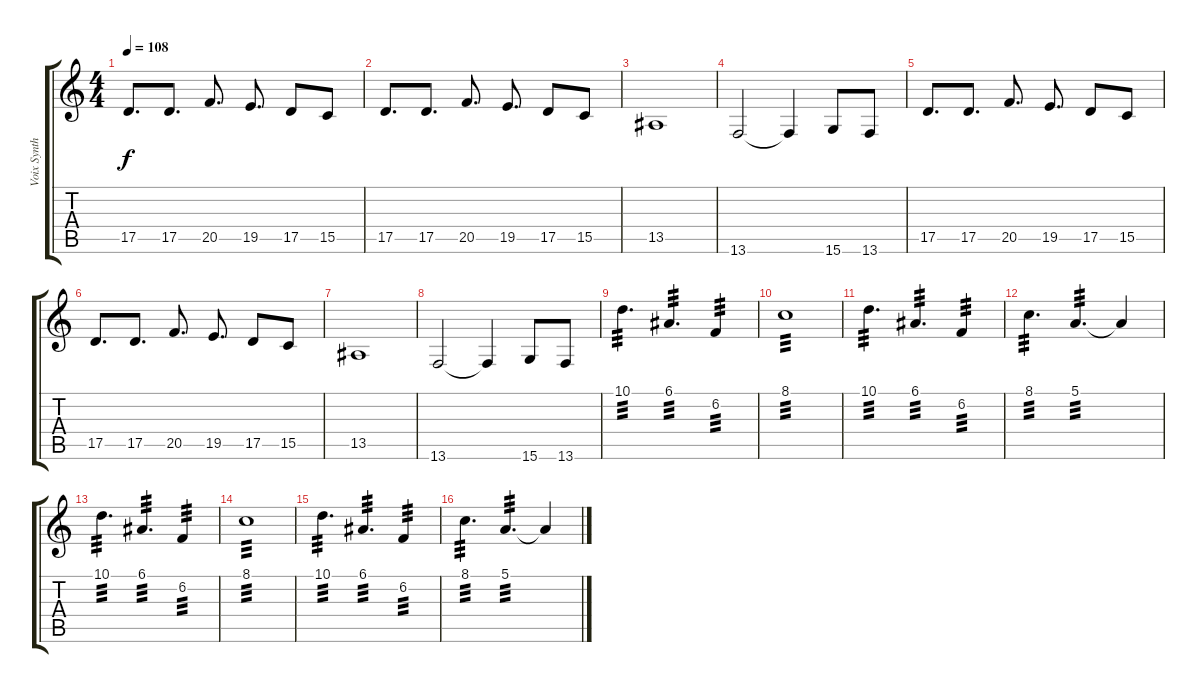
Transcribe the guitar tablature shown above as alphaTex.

\track ("Voix Synthé" "Voix Synth") {instrument voiceoohs}
\staff {score tabs}
\tuning (E4 B3 G3 D3 A2 E2) {hide}
\ts (4 4)
\tempo 108
\clef g2
\ks c
17.5.8{d dy f} 17.5.8{d} 20.5.8{d} 19.5.8{d} 17.5.8 15.5.8 |
17.5.8{d} 17.5.8{d} 20.5.8{d} 19.5.8{d} 17.5.8 15.5.8 |
13.5.1 |
13.6.2 13.6{t}.4 15.6.8 13.6.8 |
17.5.8{d} 17.5.8{d} 20.5.8{d} 19.5.8{d} 17.5.8 15.5.8 |
17.5.8{d} 17.5.8{d} 20.5.8{d} 19.5.8{d} 17.5.8 15.5.8 |
13.5.1 |
13.6.2 13.6{t}.4 15.6.8 13.6.8 |
10.1.4{d tp 3} 6.1.4{d tp 3} 6.2.4{tp 3} |
8.1.1{tp 3} |
10.1.4{d tp 3} 6.1.4{d tp 3} 6.2.4{tp 3} |
8.1.4{d tp 3} 5.1.4{d tp 3} 5.1{t}.4 |
10.1.4{d tp 3} 6.1.4{d tp 3} 6.2.4{tp 3} |
8.1.1{tp 3} |
10.1.4{d tp 3} 6.1.4{d tp 3} 6.2.4{tp 3} |
8.1.4{d tp 3} 5.1.4{d tp 3} 5.1{t}.4
